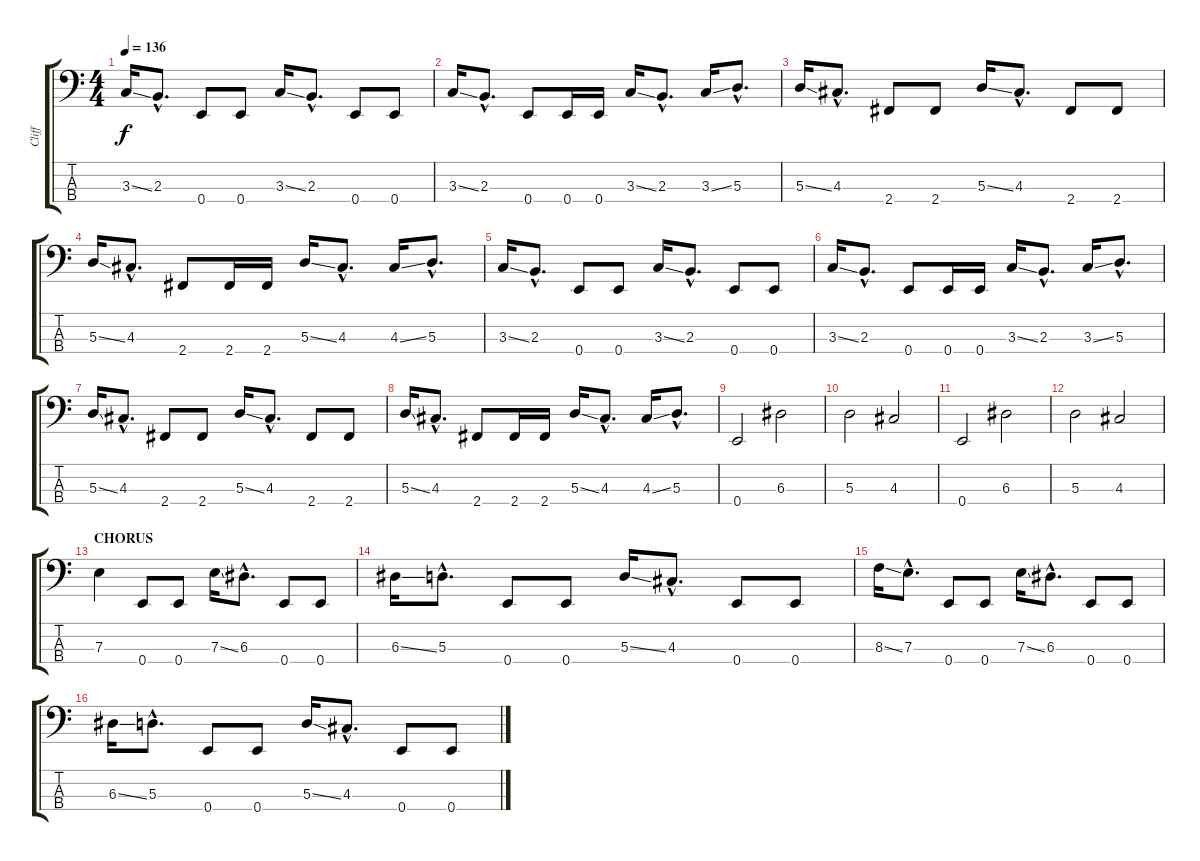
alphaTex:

\track ("Cliff" "Cliff") {instrument electricbassfinger}
\staff {score tabs}
\tuning (G2 D2 A1 E1) {hide}
\ts (4 4)
\tempo 136
\clef f4
\ks c
3.3{ss}.16{dy f} 2.3{hac}.8{d} 0.4.8 0.4.8 3.3{ss}.16 2.3{hac}.8{d} 0.4.8 0.4.8 |
3.3{ss}.16 2.3{hac}.8{d} 0.4.8 0.4.16 0.4.16 3.3{ss}.16 2.3{hac}.8{d} 3.3{ss}.16 5.3{hac}.8{d} |
5.3{ss}.16 4.3{hac}.8{d} 2.4.8 2.4.8 5.3{ss}.16 4.3{hac}.8{d} 2.4.8 2.4.8 |
5.3{ss}.16 4.3{hac}.8{d} 2.4.8 2.4.16 2.4.16 5.3{ss}.16 4.3{hac}.8{d} 4.3{ss}.16 5.3{hac}.8{d} |
3.3{ss}.16 2.3{hac}.8{d} 0.4.8 0.4.8 3.3{ss}.16 2.3{hac}.8{d} 0.4.8 0.4.8 |
3.3{ss}.16 2.3{hac}.8{d} 0.4.8 0.4.16 0.4.16 3.3{ss}.16 2.3{hac}.8{d} 3.3{ss}.16 5.3{hac}.8{d} |
5.3{ss}.16 4.3{hac}.8{d} 2.4.8 2.4.8 5.3{ss}.16 4.3{hac}.8{d} 2.4.8 2.4.8 |
5.3{ss}.16 4.3{hac}.8{d} 2.4.8 2.4.16 2.4.16 5.3{ss}.16 4.3{hac}.8{d} 4.3{ss}.16 5.3{hac}.8{d} |
0.4.2 6.3.2 |
5.3.2 4.3.2 |
0.4.2 6.3.2 |
5.3.2 4.3.2 |
\section ("" "CHORUS")
7.3.4 0.4.8 0.4.8 7.3{ss}.16 6.3{hac}.8{d} 0.4.8 0.4.8 |
6.3{ss}.16 5.3{hac}.8{d} 0.4.8 0.4.8 5.3{ss}.16 4.3{hac}.8{d} 0.4.8 0.4.8 |
8.3{ss}.16 7.3{hac}.8{d} 0.4.8 0.4.8 7.3{ss}.16 6.3{hac}.8{d} 0.4.8 0.4.8 |
6.3{ss}.16 5.3{hac}.8{d} 0.4.8 0.4.8 5.3{ss}.16 4.3{hac}.8{d} 0.4.8 0.4.8
